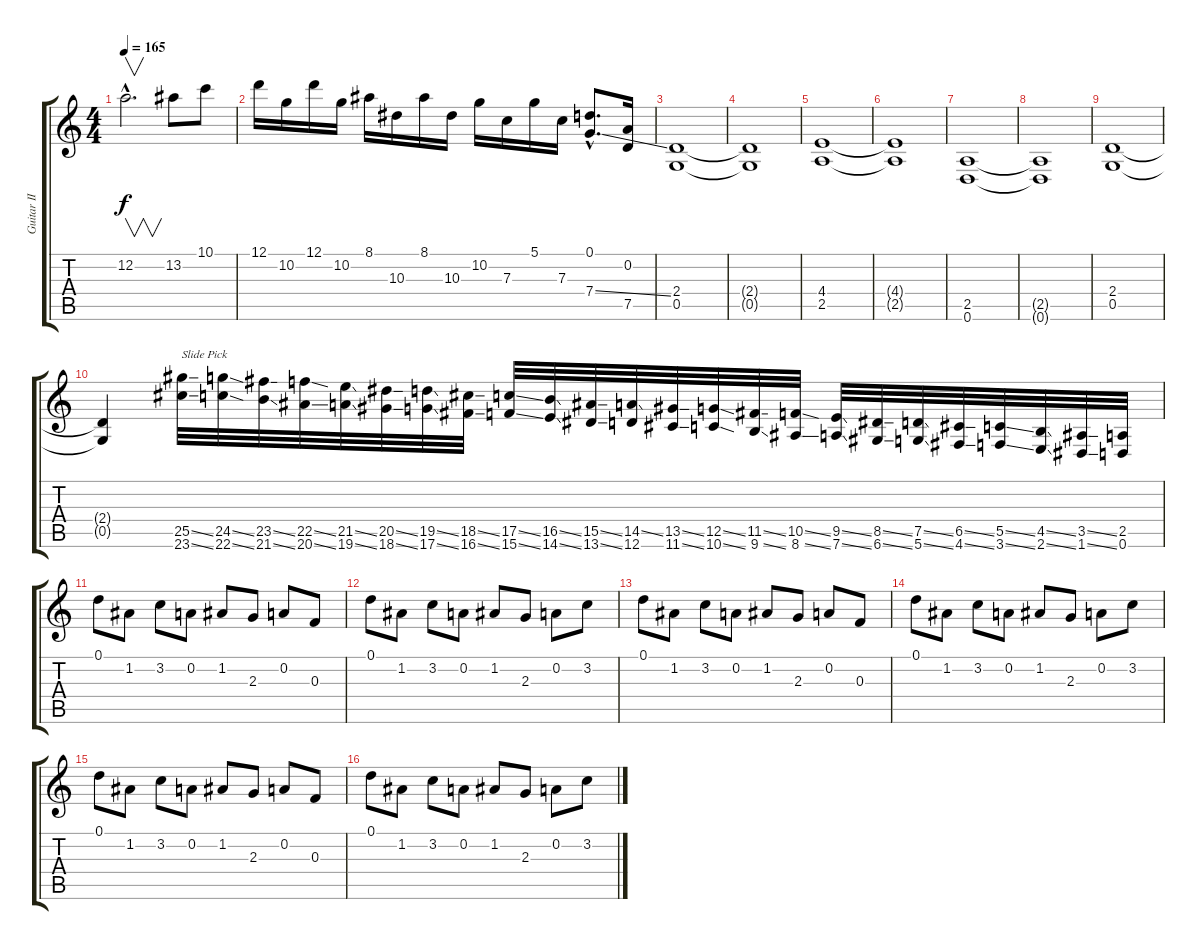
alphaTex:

\track ("Guitar II" "Guitar II") {instrument distortionguitar}
\staff {score tabs}
\tuning (D4 A3 F3 C3 G2 D2) {hide}
\ts (4 4)
\tempo 165
\clef g2
\ks c
12.2{hac}.2{v d dy f} 13.2.8 10.1.8 |
12.1.16 10.2.16 12.1.16 10.2.16 8.1.16 10.3.16 8.1.16 10.3.16 10.2.16 7.3.16 5.1.16 7.3.16 (0.1{hac} 7.4{ss hac}).8{d} (0.2 7.5).16 |
(2.4 0.5).1 |
(2.4{t} 0.5{t}).1 |
(4.4 2.5).1 |
(4.4{t} 2.5{t}).1 |
(2.5 0.6).1 |
(2.5{t} 0.6{t}).1 |
(2.4 0.5).1 |
(2.4{t} 0.5{t}).4 (25.5{ss} 23.6{ss}).32{txt "Slide Pick"} (24.5{ss} 22.6{ss}).32 (23.5{ss} 21.6{ss}).32 (22.5{ss} 20.6{ss}).32 (21.5{ss} 19.6{ss}).32 (20.5{ss} 18.6{ss}).32 (19.5{ss} 17.6{ss}).32 (18.5{ss} 16.6{ss}).32 (17.5{ss} 15.6{ss}).32 (16.5{ss} 14.6{ss}).32 (15.5{ss} 13.6{ss}).32 (14.5{ss} 12.6).32 (13.5{ss} 11.6{ss}).32 (12.5{ss} 10.6{ss}).32 (11.5{ss} 9.6{ss}).32 (10.5{ss} 8.6{ss}).32 (9.5{ss} 7.6{ss}).32 (8.5{ss} 6.6{ss}).32 (7.5{ss} 5.6{ss}).32 (6.5{ss} 4.6{ss}).32 (5.5{ss} 3.6{ss}).32 (4.5{ss} 2.6{ss}).32 (3.5{ss} 1.6{ss}).32 (2.5 0.6).32 |
0.1.8 1.2.8 3.2.8 0.2.8 1.2.8 2.3.8 0.2.8 0.3.8 |
0.1.8 1.2.8 3.2.8 0.2.8 1.2.8 2.3.8 0.2.8 3.2.8 |
0.1.8 1.2.8 3.2.8 0.2.8 1.2.8 2.3.8 0.2.8 0.3.8 |
0.1.8 1.2.8 3.2.8 0.2.8 1.2.8 2.3.8 0.2.8 3.2.8 |
0.1.8 1.2.8 3.2.8 0.2.8 1.2.8 2.3.8 0.2.8 0.3.8 |
0.1.8 1.2.8 3.2.8 0.2.8 1.2.8 2.3.8 0.2.8 3.2.8
